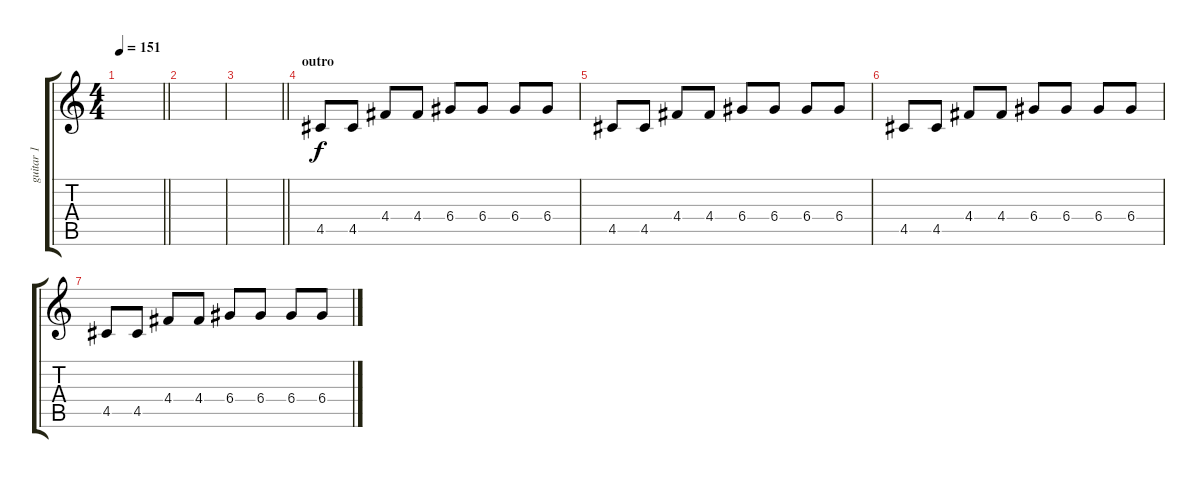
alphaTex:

\track ("guitar 1" "guitar 1") {instrument overdrivenguitar}
\staff {score tabs}
\tuning (E4 B3 G3 D3 A2 E2) {hide}
\ts (4 4)
\tempo 151
\clef g2
\barLineRight lightlight
\ks c
|
|
\barLineRight lightlight
|
\section ("" "outro")
4.5.8{volume 7} 4.5.8 4.4.8 4.4.8 6.4.8 6.4.8 6.4.8 6.4.8 |
4.5.8 4.5.8 4.4.8 4.4.8 6.4.8 6.4.8 6.4.8 6.4.8 |
4.5.8 4.5.8 4.4.8 4.4.8 6.4.8 6.4.8 6.4.8 6.4.8 |
4.5.8 4.5.8 4.4.8 4.4.8 6.4.8 6.4.8 6.4.8 6.4.8
